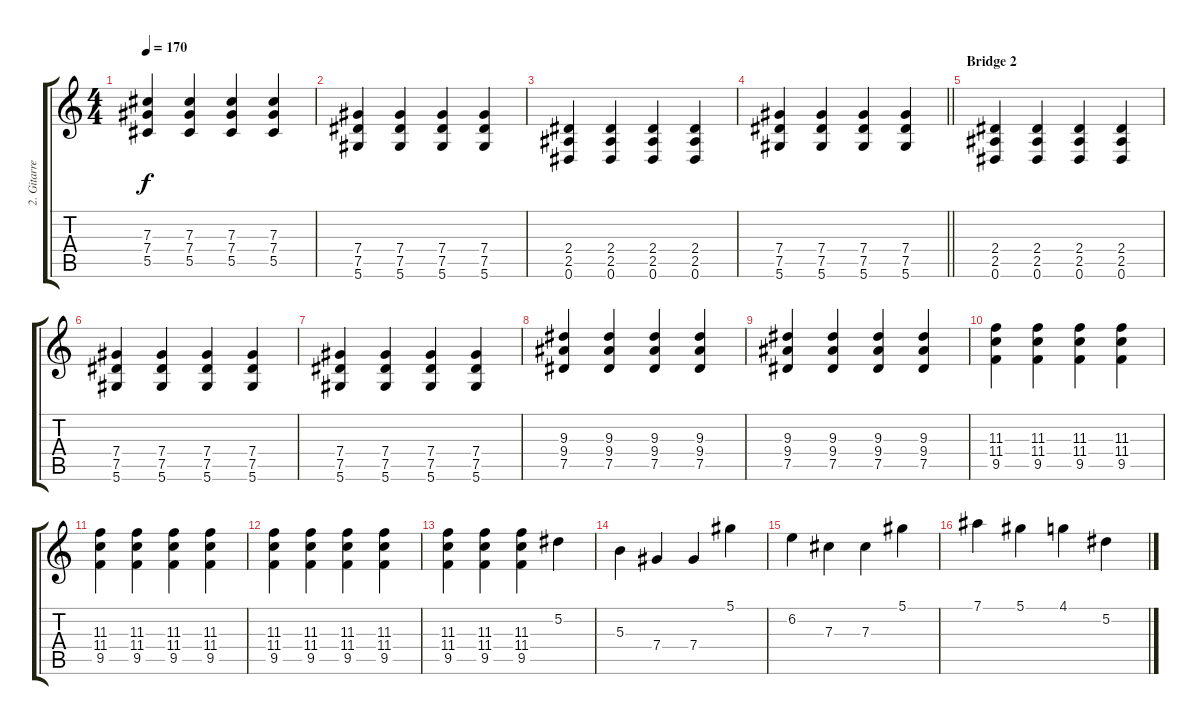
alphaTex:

\track ("2. Gitarre" "2. Gitarre") {instrument electricguitarmuted}
\staff {score tabs}
\tuning (Eb4 Bb3 Gb3 Db3 Ab2 Eb2) {hide}
\ts (4 4)
\tempo 170
\clef g2
\ks c
(7.3 7.4 5.5).4{dy f} (7.3 7.4 5.5).4 (7.3 7.4 5.5).4 (7.3 7.4 5.5).4 |
(7.4 7.5 5.6).4 (7.4 7.5 5.6).4 (7.4 7.5 5.6).4 (7.4 7.5 5.6).4 |
(2.4 2.5 0.6).4 (2.4 2.5 0.6).4 (2.4 2.5 0.6).4 (2.4 2.5 0.6).4 |
\barLineRight lightlight
(7.4 7.5 5.6).4 (7.4 7.5 5.6).4 (7.4 7.5 5.6).4 (7.4 7.5 5.6).4 |
\section ("" "Bridge 2")
(2.4 2.5 0.6).4 (2.4 2.5 0.6).4 (2.4 2.5 0.6).4 (2.4 2.5 0.6).4 |
(7.4 7.5 5.6).4 (7.4 7.5 5.6).4 (7.4 7.5 5.6).4 (7.4 7.5 5.6).4 |
(7.4 7.5 5.6).4 (7.4 7.5 5.6).4 (7.4 7.5 5.6).4 (7.4 7.5 5.6).4 |
(9.3 9.4 7.5).4 (9.3 9.4 7.5).4 (9.3 9.4 7.5).4 (9.3 9.4 7.5).4 |
(9.3 9.4 7.5).4 (9.3 9.4 7.5).4 (9.3 9.4 7.5).4 (9.3 9.4 7.5).4 |
(11.3 11.4 9.5).4 (11.3 11.4 9.5).4 (11.3 11.4 9.5).4 (11.3 11.4 9.5).4 |
(11.3 11.4 9.5).4 (11.3 11.4 9.5).4 (11.3 11.4 9.5).4 (11.3 11.4 9.5).4 |
(11.3 11.4 9.5).4 (11.3 11.4 9.5).4 (11.3 11.4 9.5).4 (11.3 11.4 9.5).4 |
(11.3 11.4 9.5).4 (11.3 11.4 9.5).4 (11.3 11.4 9.5).4 5.2.4 |
5.3.4 7.4.4 7.4.4 5.1.4 |
6.2.4 7.3.4 7.3.4 5.1.4 |
7.1.4 5.1.4 4.1.4 5.2.4
